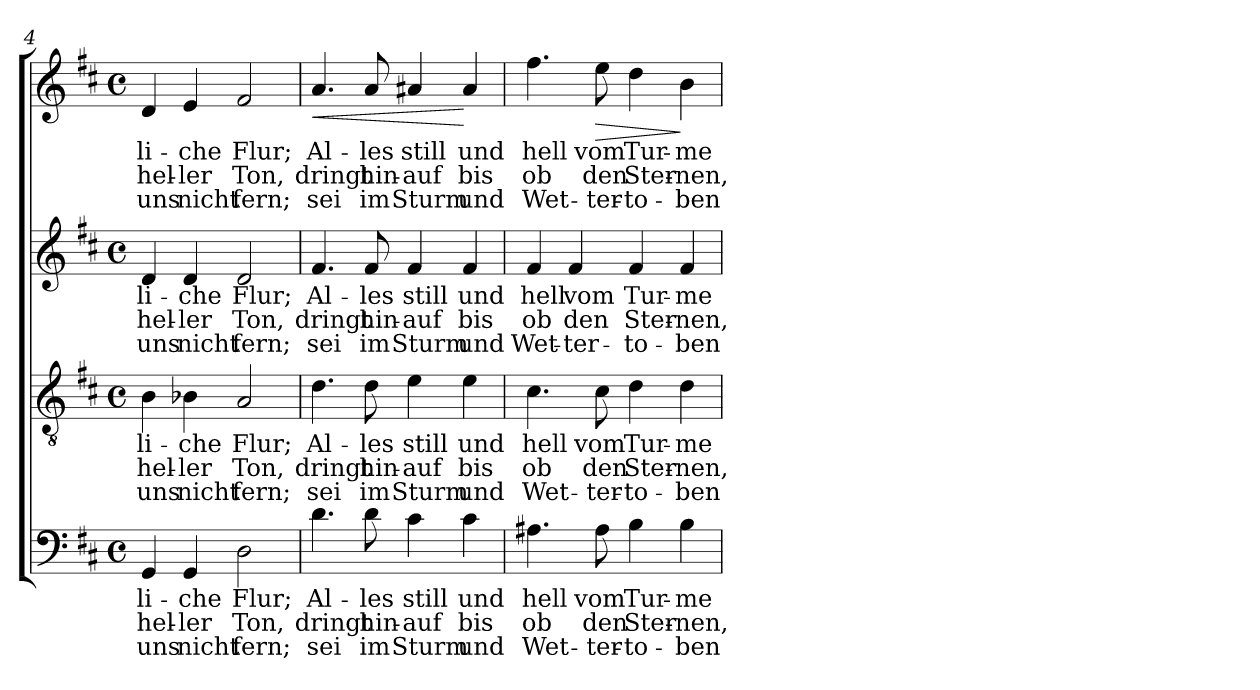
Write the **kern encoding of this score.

**kern	**text	**text	**text	**kern	**text	**text	**text	**kern	**text	**text	**text	**kern	**text	**text	**text	**dynam
*part1	*part1	*part1	*part1	*part1	*part1	*part1	*part1	*part1	*part1	*part1	*part1	*part1	*part1	*part1	*part1	*part1
*staff4	*staff4	*staff4	*staff4	*staff3	*staff3	*staff3	*staff3	*staff2	*staff2	*staff2	*staff2	*staff1	*staff1	*staff1	*staff1	*staff1/2/3/4
!!LO:LB:g=z
*clefF4	*	*	*	*clefGv2	*	*	*	*clefG2	*	*	*	*clefG2	*	*	*	*
*k[f#c#]	*	*	*	*k[f#c#]	*	*	*	*k[f#c#]	*	*	*	*k[f#c#]	*	*	*	*
*D:	*	*	*	*D:	*	*	*	*D:	*	*	*	*D:	*	*	*	*
*M4/4	*	*	*	*M4/4	*	*	*	*M4/4	*	*	*	*M4/4	*	*	*	*
*met(c)	*	*	*	*met(c)	*	*	*	*met(c)	*	*	*	*met(c)	*	*	*	*
=4	=4	=4	=4	=4	=4	=4	=4	=4	=4	=4	=4	=4	=4	=4	=4	=4
!	!LO:LY:b	!LO:LY:b	!LO:LY:b	!	!LO:LY:b	!LO:LY:b	!LO:LY:b	!	!LO:LY:b	!LO:LY:b	!LO:LY:b	!	!LO:LY:b	!LO:LY:b	!LO:LY:b	!
4GG/	li-	hel-	uns	4B\	li-	hel-	uns	4d/	li-	hel-	uns	4d/	-li-	hel-	uns	.
!	!LO:LY:b	!LO:LY:b	!LO:LY:b	!	!LO:LY:b	!LO:LY:b	!LO:LY:b	!	!LO:LY:b	!LO:LY:b	!LO:LY:b	!	!LO:LY:b	!LO:LY:b	!LO:LY:b	!
4GG/	-che	-ler	nicht	4B-X\	-che	-ler	nicht	4d/	-che	-ler	nicht	4e/	-che	-ler	nicht	.
!	!LO:LY:b	!LO:LY:b	!LO:LY:b	!	!LO:LY:b	!LO:LY:b	!LO:LY:b	!	!LO:LY:b	!LO:LY:b	!LO:LY:b	!	!LO:LY:b	!LO:LY:b	!LO:LY:b	!
2D\	Flur;	Ton,	fern;	2A/	Flur;	Ton,	fern;	2d/	Flur;	Ton,	fern;	2f#/	Flur;	Ton,	fern;	.
=5	=5	=5	=5	=5	=5	=5	=5	=5	=5	=5	=5	=5	=5	=5	=5	=5
!	!LO:LY:b	!LO:LY:b	!LO:LY:b	!	!LO:LY:b	!LO:LY:b	!LO:LY:b	!	!LO:LY:b	!LO:LY:b	!LO:LY:b	!	!LO:LY:b	!LO:LY:b	!LO:LY:b	!LO:HP:b
4.d\	Al-	dringt	sei	4.d\	Al-	dringt	sei	4.f#/	Al-	dringt	sei	4.a/	Al-	dringt	sei	<
!	!LO:LY:b	!LO:LY:b	!LO:LY:b	!	!LO:LY:b	!LO:LY:b	!LO:LY:b	!	!LO:LY:b	!LO:LY:b	!LO:LY:b	!	!LO:LY:b	!LO:LY:b	!LO:LY:b	!
8d\	-les	hin-	im	8d\	-les	hin-	im	8f#/	-les	hin-	im	8a/	-les	hin-	im	.
!	!LO:LY:b	!LO:LY:b	!LO:LY:b	!	!LO:LY:b	!LO:LY:b	!LO:LY:b	!	!LO:LY:b	!LO:LY:b	!LO:LY:b	!	!LO:LY:b	!LO:LY:b	!LO:LY:b	!
4c#\	still	-auf	Sturm	4e\	still	-auf	Sturm	4f#/	still	-auf	Sturm	4a#X/	still	-auf	Sturm	.
!	!LO:LY:b	!LO:LY:b	!LO:LY:b	!	!LO:LY:b	!LO:LY:b	!LO:LY:b	!	!LO:LY:b	!LO:LY:b	!LO:LY:b	!	!LO:LY:b	!LO:LY:b	!LO:LY:b	!
4c#\	und	bis	und	4e\	und	bis	und	4f#/	und	bis	und	4a#/	und	bis	und	[
=6	=6	=6	=6	=6	=6	=6	=6	=6	=6	=6	=6	=6	=6	=6	=6	=6
!	!LO:LY:b	!LO:LY:b	!LO:LY:b	!	!LO:LY:b	!LO:LY:b	!LO:LY:b	!	!LO:LY:b	!LO:LY:b	!LO:LY:b	!	!LO:LY:b	!LO:LY:b	!LO:LY:b	!
4.A#X\	hell	ob	Wet-	4.c#\	hell	ob	Wet-	4f#/	hell	ob	Wet-	4.ff#\	hell	ob	Wet-	.
!	!	!	!	!	!	!	!	!	!LO:LY:b	!LO:LY:b	!LO:LY:b	!	!	!	!	!
.	.	.	.	.	.	.	.	4f#/	vom	den	-ter-	.	.	.	.	.
!	!LO:LY:b	!LO:LY:b	!LO:LY:b	!	!LO:LY:b	!LO:LY:b	!LO:LY:b	!	!	!	!	!	!LO:LY:b	!LO:LY:b	!LO:LY:b	!LO:HP:b
8A#\	vom	den	-ter-	8c#\	vom	den	-ter-	.	.	.	.	8ee\	vom	den	-ter-	>
!	!LO:LY:b	!LO:LY:b	!LO:LY:b	!	!LO:LY:b	!LO:LY:b	!LO:LY:b	!	!LO:LY:b	!LO:LY:b	!LO:LY:b	!	!LO:LY:b	!LO:LY:b	!LO:LY:b	!
4B\	Tur-	Ster-	-to-	4d\	Tur-	Ster-	-to-	4f#/	Tur-	Ster-	-to-	4dd\	Tur-	Ster-	-to-	.
!	!LO:LY:b	!LO:LY:b	!LO:LY:b	!	!LO:LY:b	!LO:LY:b	!LO:LY:b	!	!LO:LY:b	!LO:LY:b	!LO:LY:b	!	!LO:LY:b	!LO:LY:b	!LO:LY:b	!
4B\	-me	-nen,	-ben	4d\	-me	-nen,	-ben	4f#/	-me	-nen,	-ben	4b\	-me	-nen,	-ben	]
=	=	=	=	=	=	=	=	=	=	=	=	=	=	=	=	=
*-	*-	*-	*-	*-	*-	*-	*-	*-	*-	*-	*-	*-	*-	*-	*-	*-
